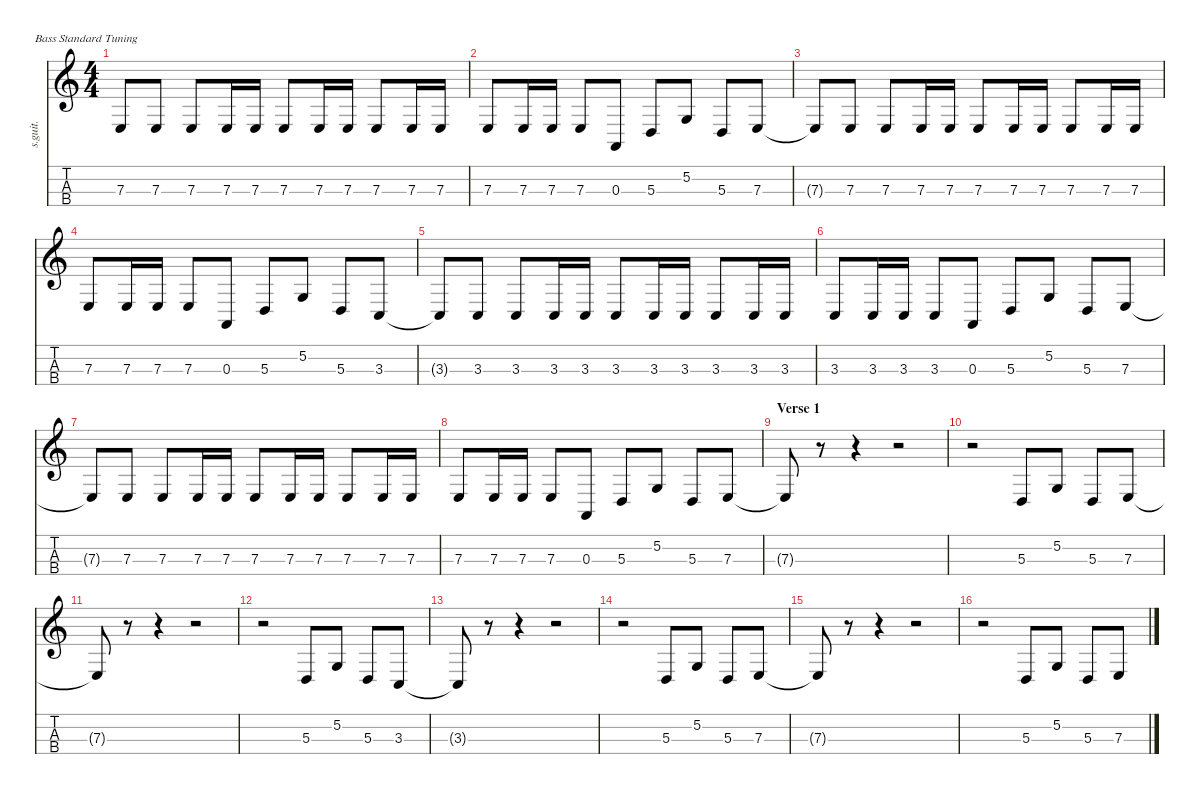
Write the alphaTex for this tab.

\defaultSystemsLayout 4
\hideDynamics
\bracketExtendMode nobrackets
\track ("Steve Harris" "s.guit.") {instrument electricbassfinger}
\staff {score tabs}
\tuning (G2 D2 A1 E1)
\ts (4 4)
\tempo (162 hide)
\clef g2
\ks c
7.3{t}.8{dy f} 7.3.8 7.3.8 7.3.16 7.3.16 7.3.8 7.3.16 7.3.16 7.3.8 7.3.16 7.3.16 |
7.3.8 7.3.16 7.3.16 7.3.8 0.3.8 5.3.8 5.2.8 5.3.8 7.3.8 |
7.3{t}.8 7.3.8 7.3.8 7.3.16 7.3.16 7.3.8 7.3.16 7.3.16 7.3.8 7.3.16 7.3.16 |
7.3.8 7.3.16 7.3.16 7.3.8 0.3.8 5.3.8 5.2.8 5.3.8 3.3.8 |
3.3{t}.8 3.3.8 3.3.8 3.3.16 3.3.16 3.3.8 3.3.16 3.3.16 3.3.8 3.3.16 3.3.16 |
3.3.8 3.3.16 3.3.16 3.3.8 0.3.8 5.3.8 5.2.8 5.3.8 7.3.8 |
7.3{t}.8 7.3.8 7.3.8 7.3.16 7.3.16 7.3.8 7.3.16 7.3.16 7.3.8 7.3.16 7.3.16 |
7.3.8 7.3.16 7.3.16 7.3.8 0.3.8 5.3.8 5.2.8 5.3.8 7.3.8 |
\section ("" "Verse 1")
7.3{t}.8 r.8 r.4 r.2 |
r.2 5.3.8 5.2.8 5.3.8 7.3.8 |
7.3{t}.8 r.8 r.4 r.2 |
r.2 5.3.8 5.2.8 5.3.8 3.3.8 |
3.3{t}.8 r.8 r.4 r.2 |
r.2 5.3.8 5.2.8 5.3.8 7.3.8 |
7.3{t}.8 r.8 r.4 r.2 |
r.2 5.3.8 5.2.8 5.3.8 7.3.8
